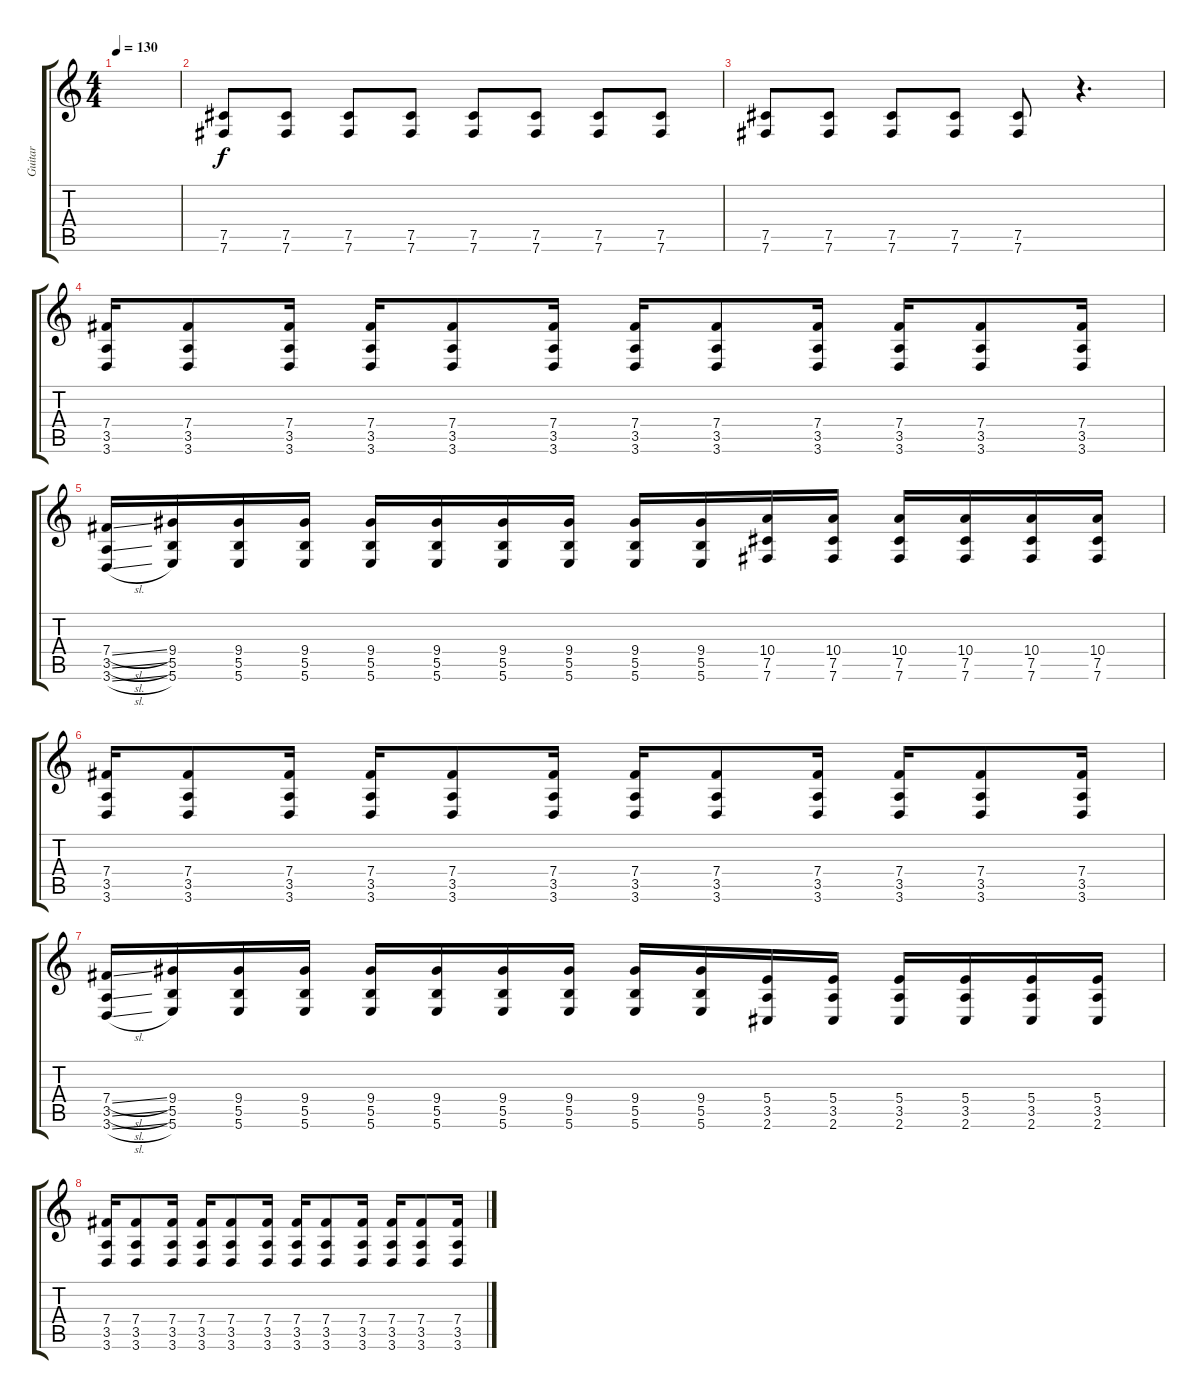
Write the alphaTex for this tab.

\track ("Guitar" "Guitar") {instrument distortionguitar}
\staff {score tabs}
\tuning (Db4 Ab3 E3 B2 Gb2 B1) {hide}
\ts (4 4)
\tempo 130
\clef g2
\ks c
|
(7.5 7.6).8{volume 11} (7.5 7.6).8 (7.5 7.6).8 (7.5 7.6).8 (7.5 7.6).8 (7.5 7.6).8 (7.5 7.6).8 (7.5 7.6).8 |
(7.5 7.6).8 (7.5 7.6).8 (7.5 7.6).8 (7.5 7.6).8 (7.5 7.6).8 r.4{d} |
(7.4 3.5 3.6).16{volume 14} (7.4 3.5 3.6).8 (7.4 3.5 3.6).16 (7.4 3.5 3.6).16 (7.4 3.5 3.6).8 (7.4 3.5 3.6).16 (7.4 3.5 3.6).16 (7.4 3.5 3.6).8 (7.4 3.5 3.6).16 (7.4 3.5 3.6).16 (7.4 3.5 3.6).8 (7.4 3.5 3.6).16 |
(7.4{sl} 3.5{sl} 3.6{sl}).16 (9.4 5.5 5.6).16 (9.4 5.5 5.6).16 (9.4 5.5 5.6).16 (9.4 5.5 5.6).16 (9.4 5.5 5.6).16 (9.4 5.5 5.6).16 (9.4 5.5 5.6).16 (9.4 5.5 5.6).16 (9.4 5.5 5.6).16 (10.4 7.5 7.6).16 (10.4 7.5 7.6).16 (10.4 7.5 7.6).16 (10.4 7.5 7.6).16 (10.4 7.5 7.6).16 (10.4 7.5 7.6).16 |
(7.4 3.5 3.6).16 (7.4 3.5 3.6).8 (7.4 3.5 3.6).16 (7.4 3.5 3.6).16 (7.4 3.5 3.6).8 (7.4 3.5 3.6).16 (7.4 3.5 3.6).16 (7.4 3.5 3.6).8 (7.4 3.5 3.6).16 (7.4 3.5 3.6).16 (7.4 3.5 3.6).8 (7.4 3.5 3.6).16 |
(7.4{sl} 3.5{sl} 3.6{sl}).16 (9.4 5.5 5.6).16 (9.4 5.5 5.6).16 (9.4 5.5 5.6).16 (9.4 5.5 5.6).16 (9.4 5.5 5.6).16 (9.4 5.5 5.6).16 (9.4 5.5 5.6).16 (9.4 5.5 5.6).16 (9.4 5.5 5.6).16 (5.4 3.5 2.6).16 (5.4 3.5 2.6).16 (5.4 3.5 2.6).16 (5.4 3.5 2.6).16 (5.4 3.5 2.6).16 (5.4 3.5 2.6).16 |
(7.4 3.5 3.6).16 (7.4 3.5 3.6).8 (7.4 3.5 3.6).16 (7.4 3.5 3.6).16 (7.4 3.5 3.6).8 (7.4 3.5 3.6).16 (7.4 3.5 3.6).16 (7.4 3.5 3.6).8 (7.4 3.5 3.6).16 (7.4 3.5 3.6).16 (7.4 3.5 3.6).8 (7.4 3.5 3.6).16
